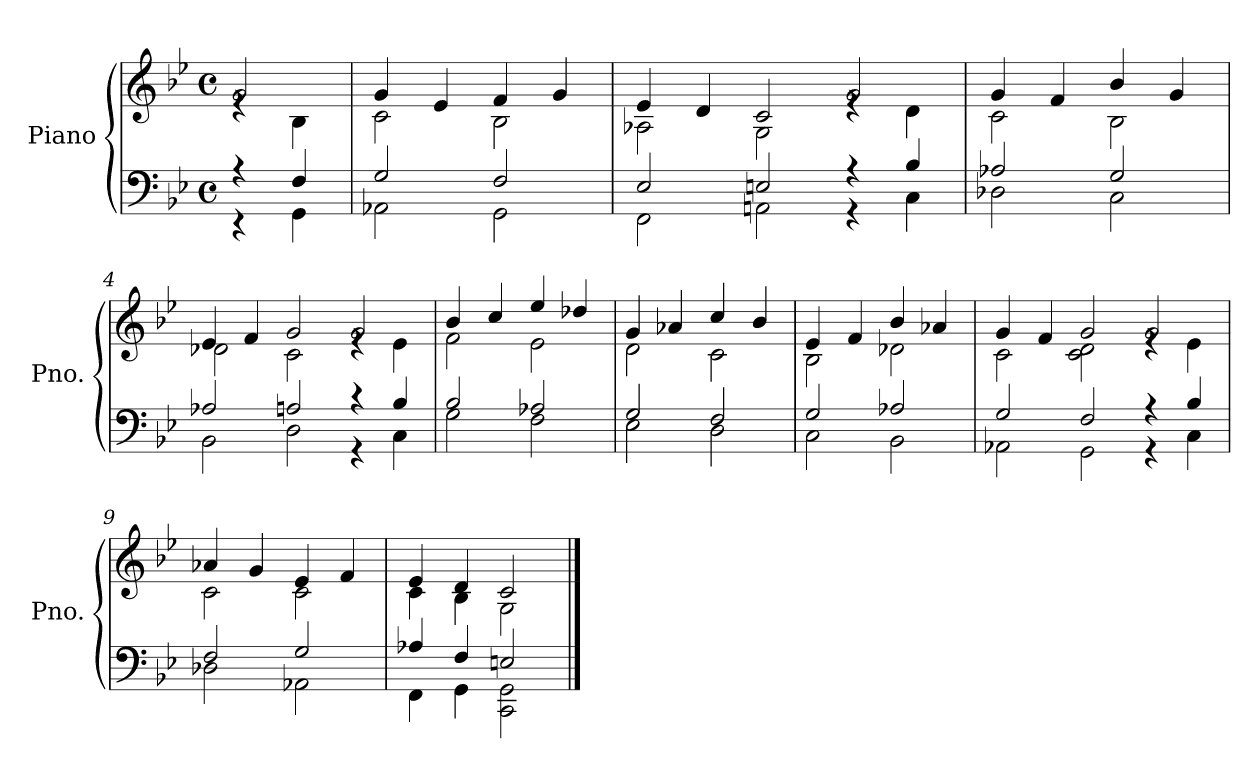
**kern	**kern
*part1	*part1
*staff2	*staff1
*I"Piano	*
*I'Pno.	*
*clefF4	*clefG2
*k[b-e-]	*k[b-e-]
*M4/4	*M4/4
*met(c)	*met(c)
=	=
*^	*^
4r	4r	2g/	4re
4F/	4GG\	.	4B-\
=1	=1	=1	=1
2G/	2AA-X\	4g/	2c\
.	.	4e-/	.
2F/	2GG\	4f/	2B-\
.	.	4g/	.
=2	=2	=2	=2
2E-/	2FF\	4e-/	2A-X\
.	.	4d/	.
2En/	2AAni\	2c/	2G\
4r	4r	2g/	4re
4B-/	4C\	.	4d\
=3	=3	=3	=3
2A-X/	2D-X\	4g/	2c\
.	.	4f/	.
2G/	2C\	4b-/	2B-\
.	.	4g/	.
=4	=4	=4	=4
2A-X/	2BB-\	4e-/	2d-X\
.	.	4f/	.
2An/	2D\	2g/	2c\
4r	4r	2g/	4re
4B-/	4C\	.	4e-\
=5	=5	=5	=5
2B-/	2G\	4b-/	2f\
.	.	4cc/	.
2A-X/	2F\	4ee-/	2e-\
.	.	4dd-X/	.
=6	=6	=6	=6
2G/	2E-\	4g/	2d\
.	.	4a-X/	.
2F/	2D\	4cc/	2c\
.	.	4b-/	.
=7	=7	=7	=7
2G/	2C\	4e-/	2B-\
.	.	4f/	.
2A-X/	2BB-\	4b-/	2d-X\
.	.	4a-X/	.
!!LO:LB:g=z	!!
=8	=8	=8	=8
2G/	2AA-X\	4g/	2c\
.	.	4f/	.
2F/	2GG\	2g/	2c\ 2d\
4r	4r	2g/	4re
4B-/	4C\	.	4e-\
=9	=9	=9	=9
2F/	2D-X\	4a-X/	2c\
.	.	4g/	.
2G/	2AA-X\	4e-/	2c\
.	.	4f/	.
=10	=10	=10	=10
4A-X/	4FF\	4e-/	4c\
4F/	4GG\	4d/	4B-\
2En/	2CC\ 2GG\	2c/	2G\
*v	*v	*	*
*	*v	*v
==	==
*-	*-
